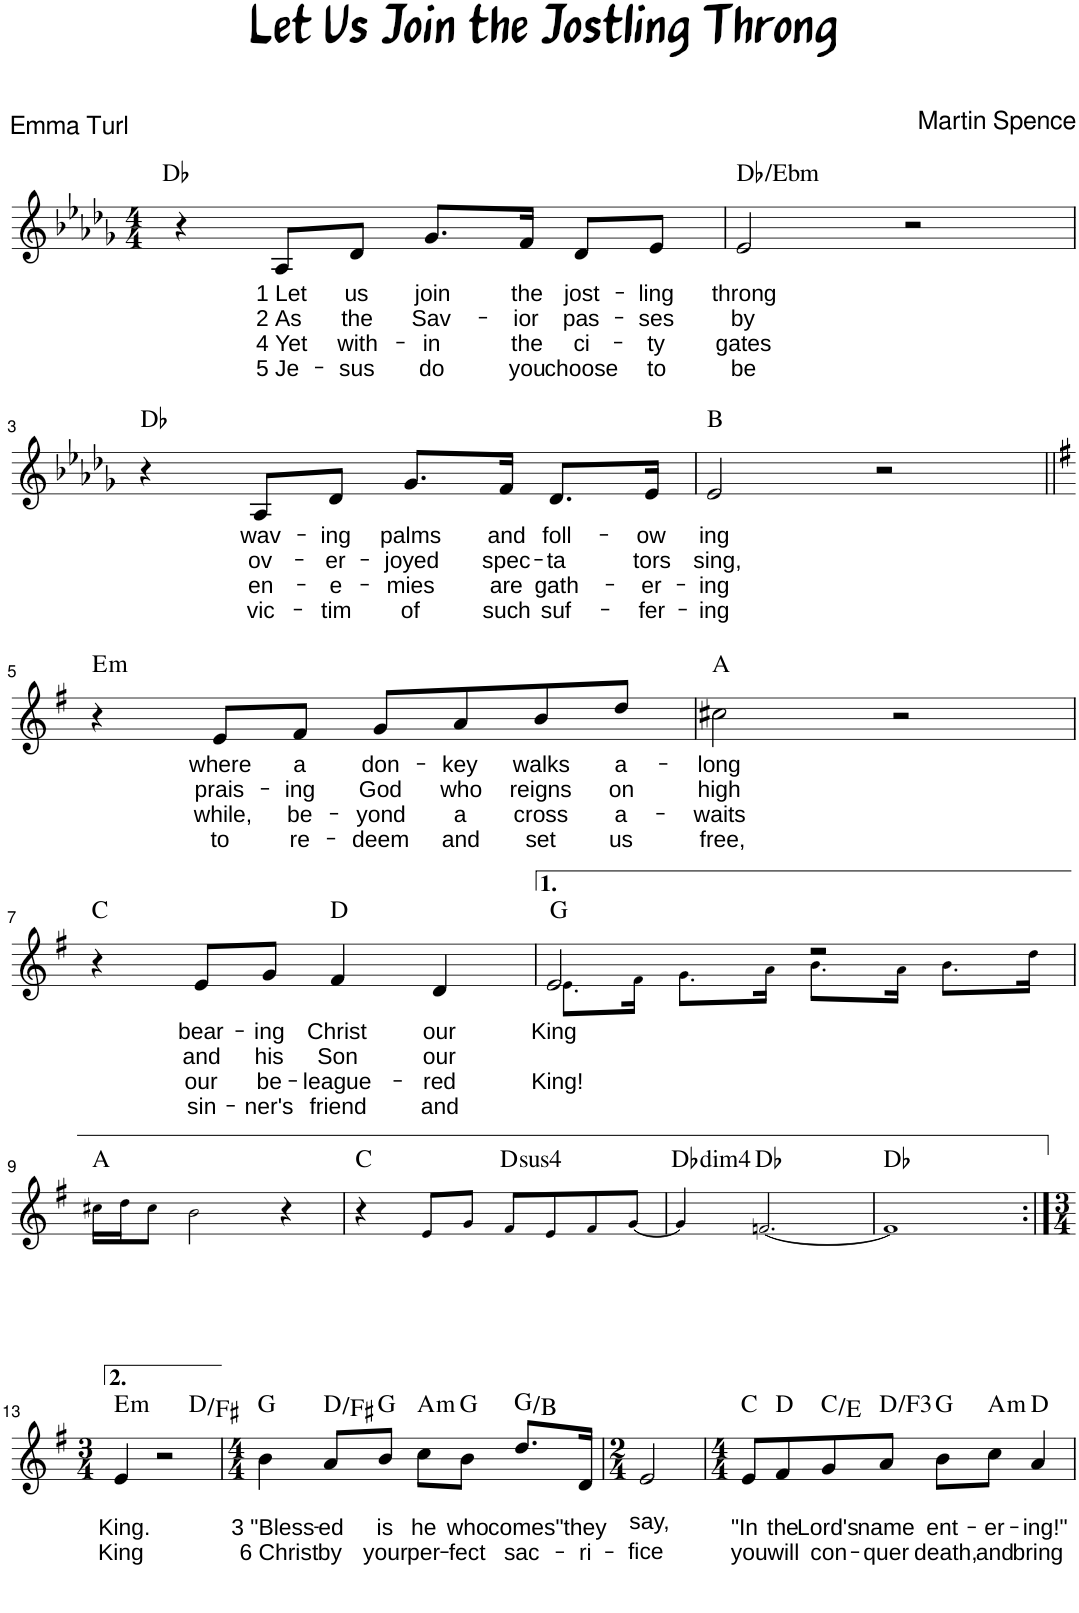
**kern	**text	**text	**text	**text	**harte
*part1	*part1	*part1	*part1	*part1	*part1
*staff1	*staff1	*staff1	*staff1	*staff1	*
*I"Flute	*	*	*	*	*
*I'Fl.	*	*	*	*	*
*clefG2	*	*	*	*	*
*k[b-e-a-d-g-]	*	*	*	*	*
*M4/4	*	*	*	*	*
=1	=1	=1	=1	=1	=1
4r	.	.	.	.	Db:maj
!	!LO:LY:b	!LO:LY:b	!LO:LY:b	!LO:LY:b	!
8A-/L	1 Let	2 As	4 Yet	5 Je-	.
!	!LO:LY:b	!LO:LY:b	!LO:LY:b	!LO:LY:b	!
8d-/J	us	the	with-	-sus	.
!	!LO:LY:b	!LO:LY:b	!LO:LY:b	!LO:LY:b	!
8.g-/L	join	Sav-	-in	do	.
!	!LO:LY:b	!LO:LY:b	!LO:LY:b	!LO:LY:b	!
16f/Jk	the	-ior	the	you	.
!	!LO:LY:b	!LO:LY:b	!LO:LY:b	!LO:LY:b	!
8d-/L	jost-	pas-	ci-	choose	.
!	!LO:LY:b	!LO:LY:b	!LO:LY:b	!LO:LY:b	!
8e-/J	-ling	-ses	-ty	to	.
=2	=2	=2	=2	=2	=2
!	!LO:LY:b	!LO:LY:b	!LO:LY:b	!LO:LY:b	!
2e-/	throng	by	gates	be	Db:maj
2r	.	.	.	.	.
!!LO:LB:g=z
=3	=3	=3	=3	=3	=3
4r	.	.	.	.	Db:maj
!	!LO:LY:b	!LO:LY:b	!LO:LY:b	!LO:LY:b	!
8A-/L	wav-	ov-	en-	vic-	.
!	!LO:LY:b	!LO:LY:b	!LO:LY:b	!LO:LY:b	!
8d-/J	-ing	-er-	-e-	-tim	.
!	!LO:LY:b	!LO:LY:b	!LO:LY:b	!LO:LY:b	!
8.g-/L	palms	-joyed	-mies	of	.
!	!LO:LY:b	!LO:LY:b	!LO:LY:b	!LO:LY:b	!
16f/Jk	and	spec-	are	such	.
!	!LO:LY:b	!LO:LY:b	!LO:LY:b	!LO:LY:b	!
8.d-/L	foll-	-ta	gath-	suf-	.
!	!LO:LY:b	!LO:LY:b	!LO:LY:b	!LO:LY:b	!
16e-/Jk	-ow	tors	-er-	-fer-	.
=4	=4	=4	=4	=4	=4
!	!LO:LY:b	!LO:LY:b	!LO:LY:b	!LO:LY:b	!
2e-/	ing	sing,	-ing	-ing	B:maj
2r	.	.	.	.	.
!!LO:LB:g=z
=5||	=5||	=5||	=5||	=5||	=5||
*k[f#]	*	*	*	*	*
!	!	!	!	!	!LO:H:kt=m
4r	.	.	.	.	E:min
!	!LO:LY:b	!LO:LY:b	!LO:LY:b	!LO:LY:b	!
8e/L	where	prais-	while,	to	.
!	!LO:LY:b	!LO:LY:b	!LO:LY:b	!LO:LY:b	!
8f#/J	a	-ing	be-	re-	.
!	!LO:LY:b	!LO:LY:b	!LO:LY:b	!LO:LY:b	!
8g/L	don-	God	-yond	-deem	.
!	!LO:LY:b	!LO:LY:b	!LO:LY:b	!LO:LY:b	!
8a/	-key	who	a	and	.
!	!LO:LY:b	!LO:LY:b	!LO:LY:b	!LO:LY:b	!
8b/	walks	reigns	cross	set	.
!	!LO:LY:b	!LO:LY:b	!LO:LY:b	!LO:LY:b	!
8dd/J	a-	on	a-	us	.
=6	=6	=6	=6	=6	=6
!	!LO:LY:b	!LO:LY:b	!LO:LY:b	!LO:LY:b	!
2cc#X\	-long	high	-waits	free,	A:maj
2r	.	.	.	.	.
!!LO:LB:g=z
=7	=7	=7	=7	=7	=7
4r	.	.	.	.	C:maj
!	!LO:LY:b	!LO:LY:b	!LO:LY:b	!LO:LY:b	!
8e/L	bear-	and	our	sin-	.
!	!LO:LY:b	!LO:LY:b	!LO:LY:b	!LO:LY:b	!
8g/J	-ing	his	be-	-ner's	.
!	!LO:LY:b	!LO:LY:b	!LO:LY:b	!LO:LY:b	!
4f#/	Christ	Son	-league-	friend	D:maj
!	!LO:LY:b	!LO:LY:b	!LO:LY:b	!LO:LY:b	!
4d/	our	our	-red	and	.
=8	=8	=8	=8	=8	=8
!	!LO:LY:b	!	!LO:LY:b	!	!
*^	*	*	*	*	*
2e/	8.e!\L	King	.	King!	.	G:maj
.	16f#!\Jk	.	.	.	.	.
.	8.g!\L	.	.	.	.	.
.	16a!\Jk	.	.	.	.	.
2r	8.b!\L	.	.	.	.	.
.	16a!\Jk	.	.	.	.	.
.	8.b!\L	.	.	.	.	.
.	16dd!\Jk	.	.	.	.	.
*v	*v	*	*	*	*	*
!!LO:LB:g=z
=9	=9	=9	=9	=9	=9
16cc#X!\LL	.	.	.	.	A:maj
16dd!\J	.	.	.	.	.
8cc#!\J	.	.	.	.	.
2b!\	.	.	.	.	.
4r	.	.	.	.	.
=10	=10	=10	=10	=10	=10
4r	.	.	.	.	C:maj
8e!/L	.	.	.	.	.
8g!/J	.	.	.	.	.
!	!	!	!	!	!LO:H:kt=4
8f#!/L	.	.	.	.	D:sus4
8e!/	.	.	.	.	.
8f#!/	.	.	.	.	.
[8g!/J	.	.	.	.	.
=11	=11	=11	=11	=11	=11
!	!	!	!	!	!LO:H:kt=dim
4g!/]	.	.	.	.	Db:dim(4)
[2.fn!/	.	.	.	.	Db:maj
=12	=12	=12	=12	=12	=12
1f!]	.	.	.	.	Db:maj
!!LO:LB:g=z
=13:|!	=13:|!	=13:|!	=13:|!	=13:|!	=13:|!
*M3/4	*	*	*	*	*
!	!	!LO:LY:b	!LO:LY:b	!	!LO:H:kt=m
*^	*	*	*	*	*
4e/	2ryy	.	King.	King	.	E:min
2r	.	.	.	.	.	.
.	4ryy	.	.	.	.	D:maj/3
*v	*v	*	*	*	*	*
=14	=14	=14	=14	=14	=14
*M4/4	*	*	*	*	*
*^	*	*	*	*	*
!	!	!	!LO:LY:b	!LO:LY:b	!	!
*v	*v	*	*	*	*	*
4b\	.	3 "Bless-	6 Christ	.	G:maj
!	!	!LO:LY:b	!LO:LY:b	!	!
8a/L	.	-ed	by	.	D:maj/3
!	!	!LO:LY:b	!LO:LY:b	!	!
8b/J	.	is	your	.	G:maj
!	!	!LO:LY:b	!LO:LY:b	!	!LO:H:kt=m
8cc\L	.	he	per-	.	A:min
!	!	!LO:LY:b	!LO:LY:b	!	!
8b\J	.	who	-fect	.	G:maj
!	!	!LO:LY:b	!LO:LY:b	!	!
8.dd/L	.	comes"	sac-	.	G:maj/3
!	!	!LO:LY:b	!LO:LY:b	!	!
16d/Jk	.	they	-ri-	.	.
=15	=15	=15	=15	=15	=15
*M2/4	*	*	*	*	*
!	!	!LO:LY:b	!LO:LY:b	!	!
2e/	.	say,	-fice	.	.
=16	=16	=16	=16	=16	=16
*M4/4	*	*	*	*	*
!	!	!LO:LY:b	!LO:LY:b	!	!
8e/L	.	"In	you	.	C:maj
!	!	!LO:LY:b	!LO:LY:b	!	!
8f#/	.	the	will	.	D:maj
!	!	!LO:LY:b	!LO:LY:b	!	!
8g/	.	Lord's	con-	.	C:maj/3
!	!	!LO:LY:b	!LO:LY:b	!	!
8a/J	.	name	-quer	.	D:maj
!	!	!LO:LY:b	!LO:LY:b	!	!
8b\L	.	ent-	death,	.	G:maj
!	!	!LO:LY:b	!LO:LY:b	!	!LO:H:kt=m
8cc\J	.	-er-	and	.	A:min
!	!	!LO:LY:b	!LO:LY:b	!	!
4a/	.	-ing!"	bring	.	D:maj
=	=	=	=	=	=
*-	*-	*-	*-	*-	*-
